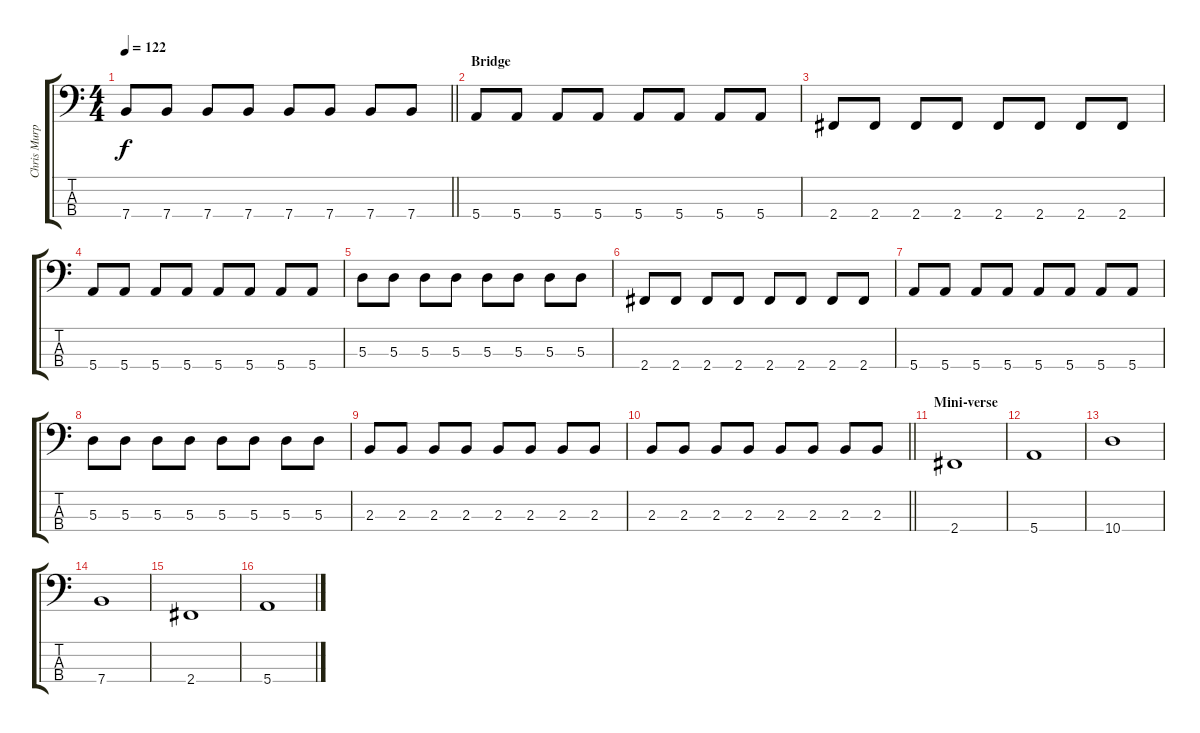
\track ("Chris Murphy" "Chris Murp") {instrument electricbassfinger}
\staff {score tabs}
\tuning (G2 D2 A1 E1) {hide}
\ts (4 4)
\section ("" "")
\tempo 122
\clef f4
\barLineRight lightlight
\ks c
7.4.8{dy f} 7.4.8 7.4.8 7.4.8 7.4.8 7.4.8 7.4.8 7.4.8 |
\section ("" "Bridge")
5.4.8 5.4.8 5.4.8 5.4.8 5.4.8 5.4.8 5.4.8 5.4.8 |
2.4.8 2.4.8 2.4.8 2.4.8 2.4.8 2.4.8 2.4.8 2.4.8 |
5.4.8 5.4.8 5.4.8 5.4.8 5.4.8 5.4.8 5.4.8 5.4.8 |
5.3.8 5.3.8 5.3.8 5.3.8 5.3.8 5.3.8 5.3.8 5.3.8 |
2.4.8 2.4.8 2.4.8 2.4.8 2.4.8 2.4.8 2.4.8 2.4.8 |
5.4.8 5.4.8 5.4.8 5.4.8 5.4.8 5.4.8 5.4.8 5.4.8 |
5.3.8 5.3.8 5.3.8 5.3.8 5.3.8 5.3.8 5.3.8 5.3.8 |
2.3.8 2.3.8 2.3.8 2.3.8 2.3.8 2.3.8 2.3.8 2.3.8 |
\barLineRight lightlight
2.3.8 2.3.8 2.3.8 2.3.8 2.3.8 2.3.8 2.3.8 2.3.8 |
\section ("" "Mini-verse")
2.4.1 |
5.4.1 |
10.4.1 |
7.4.1 |
2.4.1 |
5.4.1
